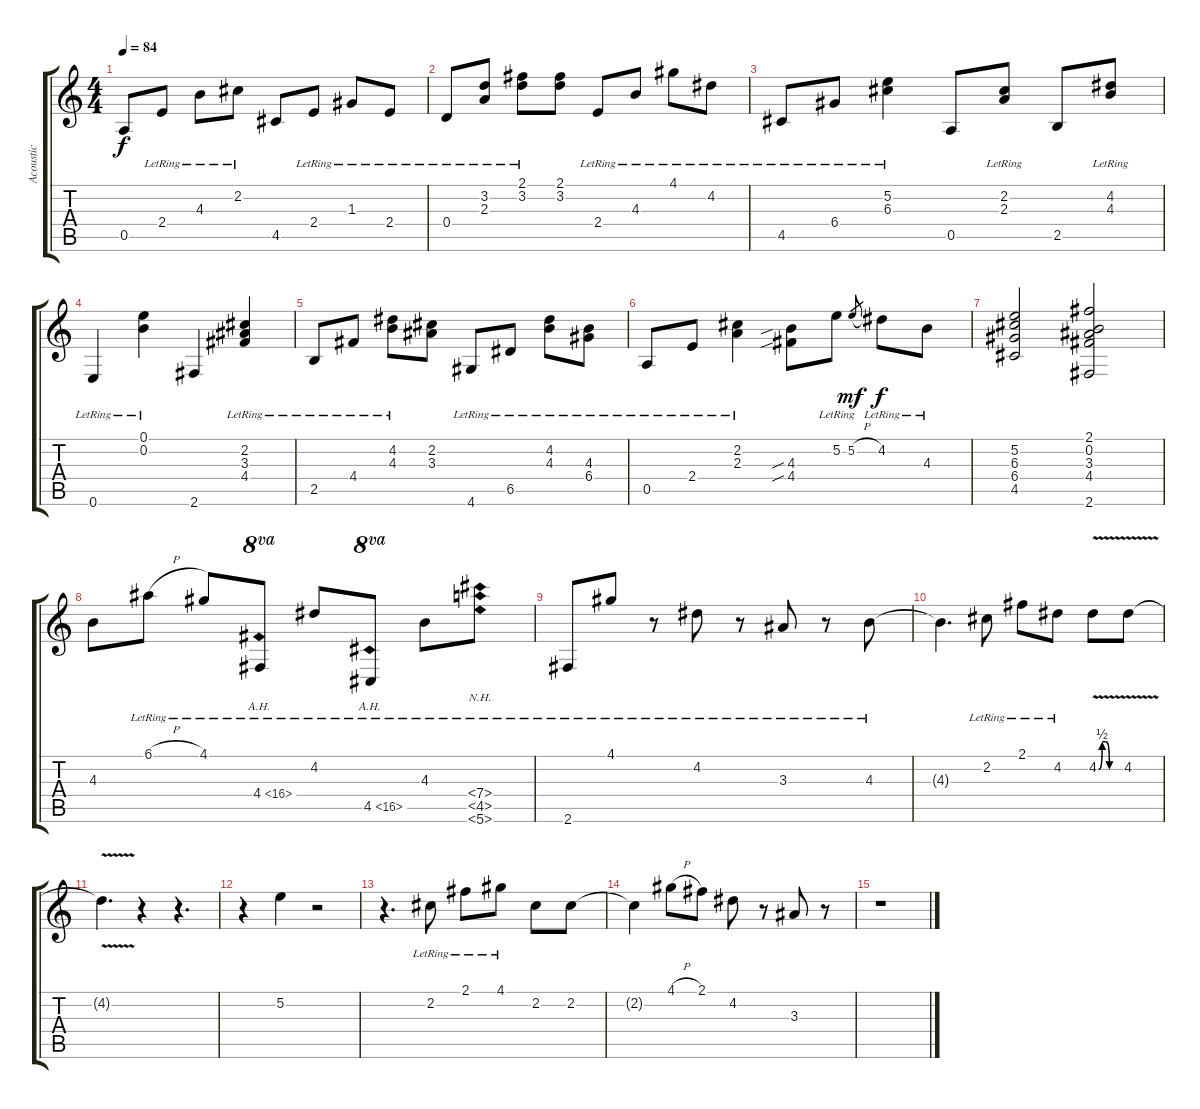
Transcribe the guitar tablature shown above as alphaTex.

\track ("Acoustic" "Acoustic") {instrument acousticguitarsteel}
\staff {score tabs}
\tuning (E4 B3 G3 D3 A2 E2) {hide}
\ts (4 4)
\tempo 84
\clef g2
\ks c
0.5.8{dy f} 2.4{lr}.8 4.3{lr}.8 2.2{lr}.8 4.5.8 2.4{lr}.8 1.3{lr}.8 2.4{lr}.8 |
0.4{lr}.8 (3.2 2.3{lr}).8 (2.1{lr} 3.2).8 (2.1 3.2).8 2.4{lr}.8 4.3{lr}.8 4.1{lr}.8 4.2{lr}.8 |
4.5{lr}.8 6.4{lr}.8 (5.2 6.3{lr}).4 0.5.8 (2.2 2.3{lr}).8 2.5.8 (4.2{lr} 4.3).8 |
0.6{lr}.4 (0.1{lr} 0.2).4 2.6.4 (2.2 3.3 4.4{lr}).4 |
2.5{lr}.8 4.4{lr}.8 (4.2 4.3{lr}).8 (2.2 3.3).8 4.6{lr}.8 6.5{lr}.8 (4.2 4.3{lr}).8 (4.3 6.4{lr}).8 |
0.5{lr}.8 2.4{lr}.8 (2.2 2.3{lr}).4 (4.3{sib} 4.4{sib}).8 5.2{lr}.8 5.2{h}.8{gr dy mf} 4.2{lr}.8{dy f} 4.3{lr}.8 |
(5.2 6.3 6.4 4.5).2 (2.1 0.2 3.3 4.4 2.6).2 |
4.3.8 6.1{h lr}.8 4.1{lr}.8 4.4{ah 12 lr}.8{ot 8va} 4.2{lr}.8 4.5{ah 12 lr}.8{ot 8va} 4.3{lr}.8 (7.4{nh} 4.5{nh} 5.6{nh lr}).8 |
2.6{lr}.8 4.1{lr}.8 r.8 4.2{lr}.8 r.8 3.3{lr}.8 r.8 4.3{lr}.8 |
4.3{t}.4{d} 2.2{lr}.8 2.1{lr}.8 4.2{lr}.8 4.2{be (custom 0 0 10 2 20 2 30 0 60 0) v}.8 4.2{v}.8 |
4.2{t}.4{d} r.4 r.4{d} |
r.4 5.2.4 r.2 |
r.4{d} 2.2{lr}.8 2.1{lr}.8 4.1{lr}.8 2.2.8 2.2.8 |
2.2{t}.4 4.1{h}.8 2.1.8 4.2.8 r.8 3.3.8 r.8 |
r.1
